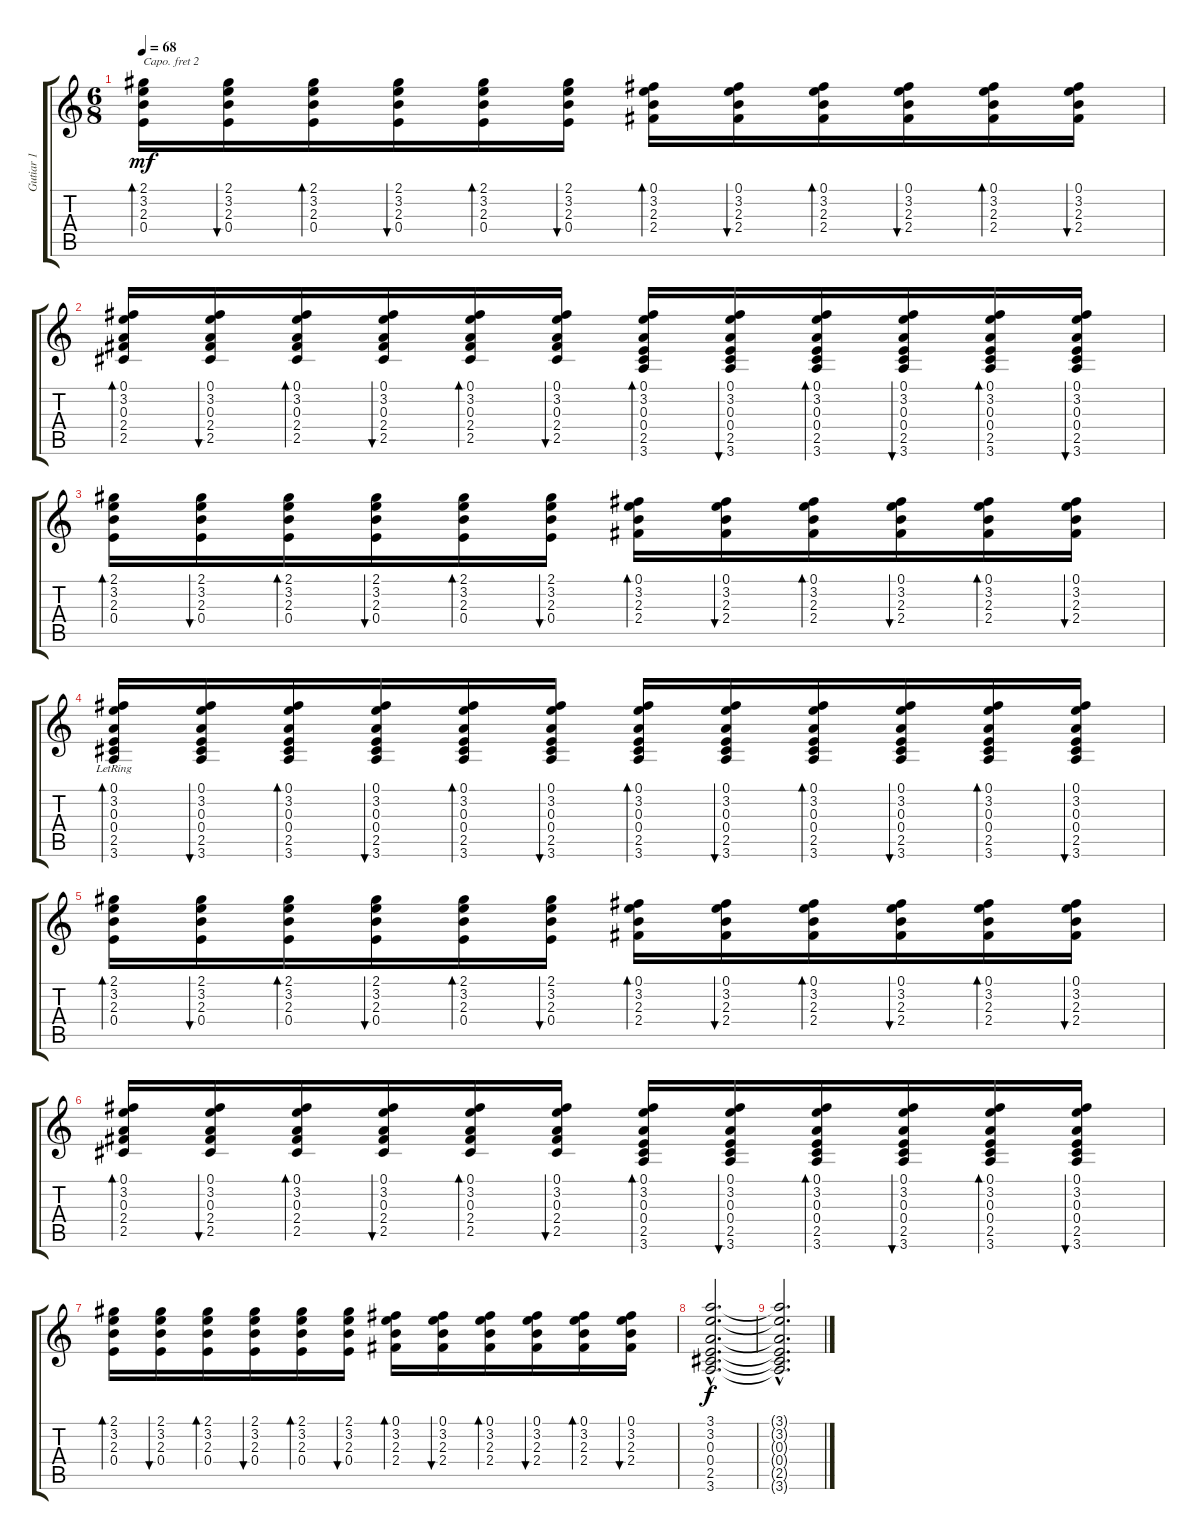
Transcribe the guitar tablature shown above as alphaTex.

\track ("Gutiar 1" "Gutiar 1") {instrument acousticguitarsteel}
\staff {score tabs}
\capo 2
\tuning (E4 B3 G3 D3 A2 E2) {hide}
\ts (6 8)
\tempo 68
\clef g2
\ks c
(2.1 3.2 2.3 0.4).16{bd 30 dy mf} (2.1 3.2 2.3 0.4).16{bu 30} (2.1 3.2 2.3 0.4).16{bd 30} (2.1 3.2 2.3 0.4).16{bu 30} (2.1 3.2 2.3 0.4).16{bd 30} (2.1 3.2 2.3 0.4).16{bu 30} (0.1 3.2 2.3 2.4).16{bd 30} (0.1 3.2 2.3 2.4).16{bu 30} (0.1 3.2 2.3 2.4).16{bd 30} (0.1 3.2 2.3 2.4).16{bu 30} (0.1 3.2 2.3 2.4).16{bd 30} (0.1 3.2 2.3 2.4).16{bu 30} |
(0.1 3.2 0.3 2.4 2.5).16{bd 30} (0.1 3.2 0.3 2.4 2.5).16{bu 30} (0.1 3.2 0.3 2.4 2.5).16{bd 30} (0.1 3.2 0.3 2.4 2.5).16{bu 30} (0.1 3.2 0.3 2.4 2.5).16{bd 30} (0.1 3.2 0.3 2.4 2.5).16{bu 30} (0.1 3.2 0.3 0.4 2.5 3.6).16{bd 30} (0.1 3.2 0.3 0.4 2.5 3.6).16{bu 30} (0.1 3.2 0.3 0.4 2.5 3.6).16{bd 30} (0.1 3.2 0.3 0.4 2.5 3.6).16{bu 30} (0.1 3.2 0.3 0.4 2.5 3.6).16{bd 30} (0.1 3.2 0.3 0.4 2.5 3.6).16{bu 30} |
(2.1 3.2 2.3 0.4).16{bd 30} (2.1 3.2 2.3 0.4).16{bu 30} (2.1 3.2 2.3 0.4).16{bd 30} (2.1 3.2 2.3 0.4).16{bu 30} (2.1 3.2 2.3 0.4).16{bd 30} (2.1 3.2 2.3 0.4).16{bu 30} (0.1 3.2 2.3 2.4).16{bd 30} (0.1 3.2 2.3 2.4).16{bu 30} (0.1 3.2 2.3 2.4).16{bd 30} (0.1 3.2 2.3 2.4).16{bu 30} (0.1 3.2 2.3 2.4).16{bd 30} (0.1 3.2 2.3 2.4).16{bu 30} |
(0.1 3.2 0.3 0.4 2.5 3.6{lr}).16{bd 30} (0.1 3.2 0.3 0.4 2.5 3.6).16{bu 30} (0.1 3.2 0.3 0.4 2.5 3.6).16{bd 30} (0.1 3.2 0.3 0.4 2.5 3.6).16{bu 30} (0.1 3.2 0.3 0.4 2.5 3.6).16{bd 30} (0.1 3.2 0.3 0.4 2.5 3.6).16{bu 30} (0.1 3.2 0.3 0.4 2.5 3.6).16{bd 30} (0.1 3.2 0.3 0.4 2.5 3.6).16{bu 30} (0.1 3.2 0.3 0.4 2.5 3.6).16{bd 30} (0.1 3.2 0.3 0.4 2.5 3.6).16{bu 30} (0.1 3.2 0.3 0.4 2.5 3.6).16{bd 30} (0.1 3.2 0.3 0.4 2.5 3.6).16{bu 30} |
(2.1 3.2 2.3 0.4).16{bd 30} (2.1 3.2 2.3 0.4).16{bu 30} (2.1 3.2 2.3 0.4).16{bd 30} (2.1 3.2 2.3 0.4).16{bu 30} (2.1 3.2 2.3 0.4).16{bd 30} (2.1 3.2 2.3 0.4).16{bu 30} (0.1 3.2 2.3 2.4).16{bd 30} (0.1 3.2 2.3 2.4).16{bu 30} (0.1 3.2 2.3 2.4).16{bd 30} (0.1 3.2 2.3 2.4).16{bu 30} (0.1 3.2 2.3 2.4).16{bd 30} (0.1 3.2 2.3 2.4).16{bu 30} |
(0.1 3.2 0.3 2.4 2.5).16{bd 30} (0.1 3.2 0.3 2.4 2.5).16{bu 30} (0.1 3.2 0.3 2.4 2.5).16{bd 30} (0.1 3.2 0.3 2.4 2.5).16{bu 30} (0.1 3.2 0.3 2.4 2.5).16{bd 30} (0.1 3.2 0.3 2.4 2.5).16{bu 30} (0.1 3.2 0.3 0.4 2.5 3.6).16{bd 30} (0.1 3.2 0.3 0.4 2.5 3.6).16{bu 30} (0.1 3.2 0.3 0.4 2.5 3.6).16{bd 30} (0.1 3.2 0.3 0.4 2.5 3.6).16{bu 30} (0.1 3.2 0.3 0.4 2.5 3.6).16{bd 30} (0.1 3.2 0.3 0.4 2.5 3.6).16{bu 30} |
(2.1 3.2 2.3 0.4).16{bd 30} (2.1 3.2 2.3 0.4).16{bu 30} (2.1 3.2 2.3 0.4).16{bd 30} (2.1 3.2 2.3 0.4).16{bu 30} (2.1 3.2 2.3 0.4).16{bd 30} (2.1 3.2 2.3 0.4).16{bu 30} (0.1 3.2 2.3 2.4).16{bd 30} (0.1 3.2 2.3 2.4).16{bu 30} (0.1 3.2 2.3 2.4).16{bd 30} (0.1 3.2 2.3 2.4).16{bu 30} (0.1 3.2 2.3 2.4).16{bd 30} (0.1 3.2 2.3 2.4).16{bu 30} |
(3.1{hac} 3.2{hac} 0.3{hac} 0.4{hac} 2.5{hac} 3.6{hac}).2{d dy f volume 0} |
(3.1{hac t} 3.2{hac t} 0.3{hac t} 0.4{hac t} 2.5{hac t} 3.6{hac t}).2{d}
